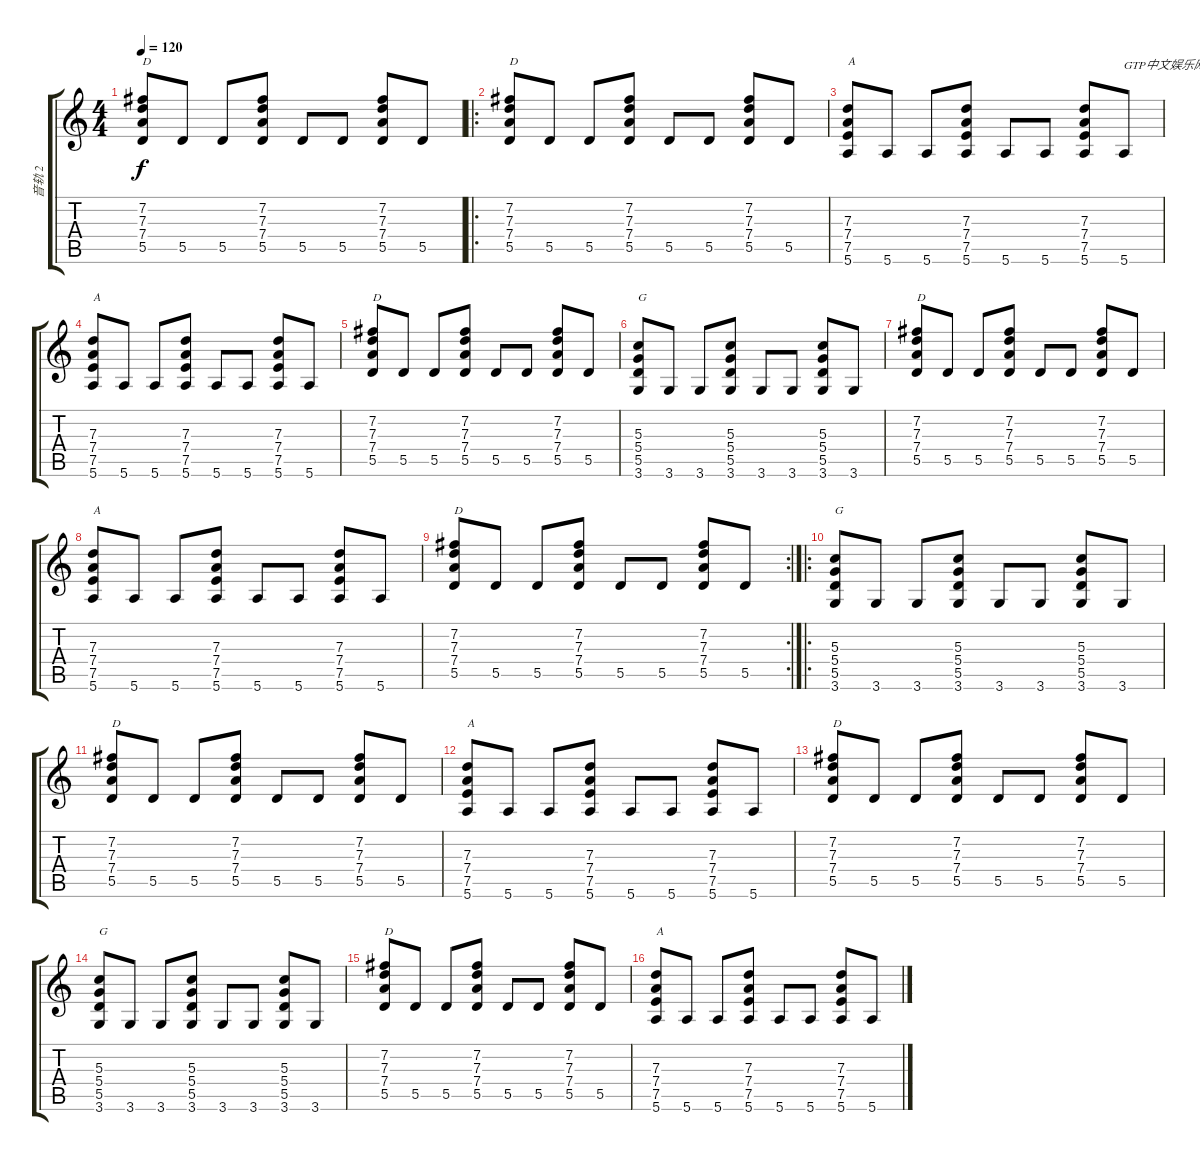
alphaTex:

\track ("音轨 2" "音轨 2") {instrument acousticguitarsteel}
\staff {score tabs}
\tuning (E4 B3 G3 D3 A2 E2) {hide}
\ts (4 4)
\tempo 120
\clef g2
\ks c
(7.2 7.3 7.4 5.5).8{txt "D" dy f} 5.5.8 5.5.8 (7.2 7.3 7.4 5.5).8 5.5.8 5.5.8 (7.2 7.3 7.4 5.5).8 5.5.8 |
\ro
(7.2 7.3 7.4 5.5).8{txt "D"} 5.5.8 5.5.8 (7.2 7.3 7.4 5.5).8 5.5.8 5.5.8 (7.2 7.3 7.4 5.5).8 5.5.8 |
(7.3 7.4 7.5 5.6).8{txt "A"} 5.6.8 5.6.8 (7.3 7.4 7.5 5.6).8 5.6.8 5.6.8 (7.3 7.4 7.5 5.6).8 5.6.8{txt "GTP中文娱乐网为您提供优秀的谱子"} |
(7.3 7.4 7.5 5.6).8{txt "A"} 5.6.8 5.6.8 (7.3 7.4 7.5 5.6).8 5.6.8 5.6.8 (7.3 7.4 7.5 5.6).8 5.6.8 |
(7.2 7.3 7.4 5.5).8{txt "D"} 5.5.8 5.5.8 (7.2 7.3 7.4 5.5).8 5.5.8 5.5.8 (7.2 7.3 7.4 5.5).8 5.5.8 |
(5.3 5.4 5.5 3.6).8{txt "G"} 3.6.8 3.6.8 (5.3 5.4 5.5 3.6).8 3.6.8 3.6.8 (5.3 5.4 5.5 3.6).8 3.6.8 |
(7.2 7.3 7.4 5.5).8{txt "D"} 5.5.8 5.5.8 (7.2 7.3 7.4 5.5).8 5.5.8 5.5.8 (7.2 7.3 7.4 5.5).8 5.5.8 |
(7.3 7.4 7.5 5.6).8{txt "A"} 5.6.8 5.6.8 (7.3 7.4 7.5 5.6).8 5.6.8 5.6.8 (7.3 7.4 7.5 5.6).8 5.6.8 |
\rc 2
(7.2 7.3 7.4 5.5).8{txt "D"} 5.5.8 5.5.8 (7.2 7.3 7.4 5.5).8 5.5.8 5.5.8 (7.2 7.3 7.4 5.5).8 5.5.8 |
\ro
(5.3 5.4 5.5 3.6).8{txt "G"} 3.6.8 3.6.8 (5.3 5.4 5.5 3.6).8 3.6.8 3.6.8 (5.3 5.4 5.5 3.6).8 3.6.8 |
(7.2 7.3 7.4 5.5).8{txt "D"} 5.5.8 5.5.8 (7.2 7.3 7.4 5.5).8 5.5.8 5.5.8 (7.2 7.3 7.4 5.5).8 5.5.8 |
(7.3 7.4 7.5 5.6).8{txt "A"} 5.6.8 5.6.8 (7.3 7.4 7.5 5.6).8 5.6.8 5.6.8 (7.3 7.4 7.5 5.6).8 5.6.8 |
(7.2 7.3 7.4 5.5).8{txt "D"} 5.5.8 5.5.8 (7.2 7.3 7.4 5.5).8 5.5.8 5.5.8 (7.2 7.3 7.4 5.5).8 5.5.8 |
(5.3 5.4 5.5 3.6).8{txt "G"} 3.6.8 3.6.8 (5.3 5.4 5.5 3.6).8 3.6.8 3.6.8 (5.3 5.4 5.5 3.6).8 3.6.8 |
(7.2 7.3 7.4 5.5).8{txt "D"} 5.5.8 5.5.8 (7.2 7.3 7.4 5.5).8 5.5.8 5.5.8 (7.2 7.3 7.4 5.5).8 5.5.8 |
(7.3 7.4 7.5 5.6).8{txt "A"} 5.6.8 5.6.8 (7.3 7.4 7.5 5.6).8 5.6.8 5.6.8 (7.3 7.4 7.5 5.6).8 5.6.8
